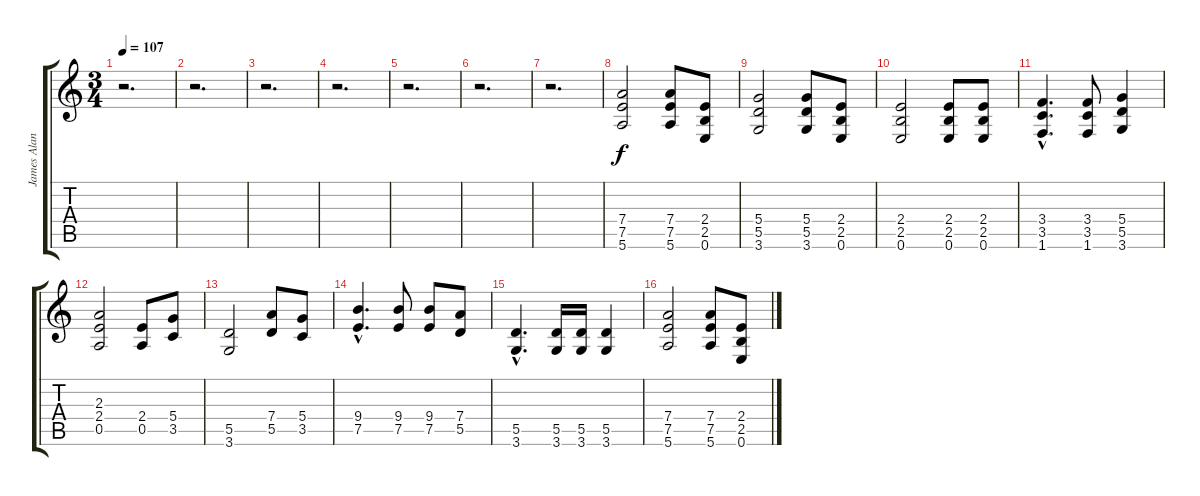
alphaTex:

\track ("James Alan Hetfield" "James Alan") {instrument distortionguitar}
\staff {score tabs}
\tuning (E4 B3 G3 D3 A2 E2) {hide}
\ts (3 4)
\tempo 107
\clef g2
\ks c
r.2{d dy f} |
r.2{d} |
r.2{d} |
r.2{d} |
r.2{d} |
r.2{d} |
r.2{d} |
(7.4 7.5 5.6).2{instrument distortionguitar} (7.4 7.5 5.6).8 (2.4 2.5 0.6).8 |
(5.4 5.5 3.6).2 (5.4 5.5 3.6).8 (2.4 2.5 0.6).8 |
(2.4 2.5 0.6).2 (2.4 2.5 0.6).8 (2.4 2.5 0.6).8 |
(3.4{hac} 3.5{hac} 1.6{hac}).4{d} (3.4 3.5 1.6).8 (5.4 5.5 3.6).4 |
(2.3 2.4 0.5).2 (2.4 0.5).8 (5.4 3.5).8 |
(5.5 3.6).2 (7.4 5.5).8 (5.4 3.5).8 |
(9.4{hac} 7.5{hac}).4{d} (9.4 7.5).8 (9.4 7.5).8 (7.4 5.5).8 |
(5.5{hac} 3.6{hac}).4{d} (5.5 3.6).16 (5.5 3.6).16 (5.5 3.6).4 |
(7.4 7.5 5.6).2 (7.4 7.5 5.6).8 (2.4 2.5 0.6).8
